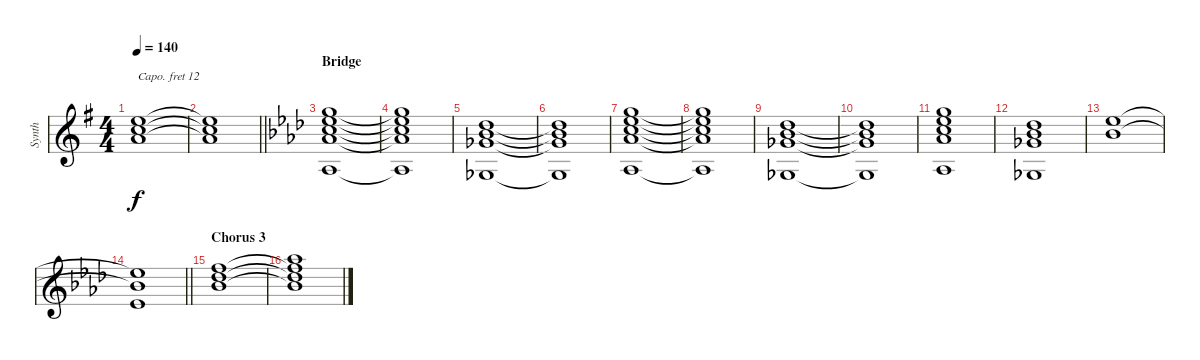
\track ("Synth" "Synth") {instrument synthstrings1}
\staff {score}
\capo 12
\tuning (E4 B3 G3 D3 A2 E2) {hide}
\ts (4 4)
\tempo 140
\clef g2
\ks g
(5.2{t} 5.3{t} 7.4{t}).1{dy f} |
\barLineRight lightlight
(5.2{t} 5.3{t} 7.4{t}).1 |
\section ("" "Bridge")
\ks ab
(3.1 4.2 5.3 6.4 4.6).1 |
(3.1{t} 4.2{t} 5.3{t} 6.4{t} 4.6{t}).1 |
(2.2 3.3 4.4 2.6).1 |
(2.2{t} 3.3{t} 4.4{t} 2.6{t}).1 |
(3.1 4.2 5.3 6.4 4.6).1 |
(3.1{t} 4.2{t} 5.3{t} 6.4{t} 4.6{t}).1 |
(2.2 3.3 4.4 2.6).1 |
(2.2{t} 3.3{t} 4.4{t} 2.6{t}).1 |
(3.1 4.2 5.3 6.4 4.6).1 |
(2.2 3.3 4.4 2.6).1 |
(8.3 8.4).1 |
\barLineRight lightlight
(8.3{t} 8.4{t} 6.5).1 |
\section ("" "Chorus 3")
(6.2 6.3 8.4).1 |
(4.1 6.2{t} 6.3{t} 8.4{t}).1
